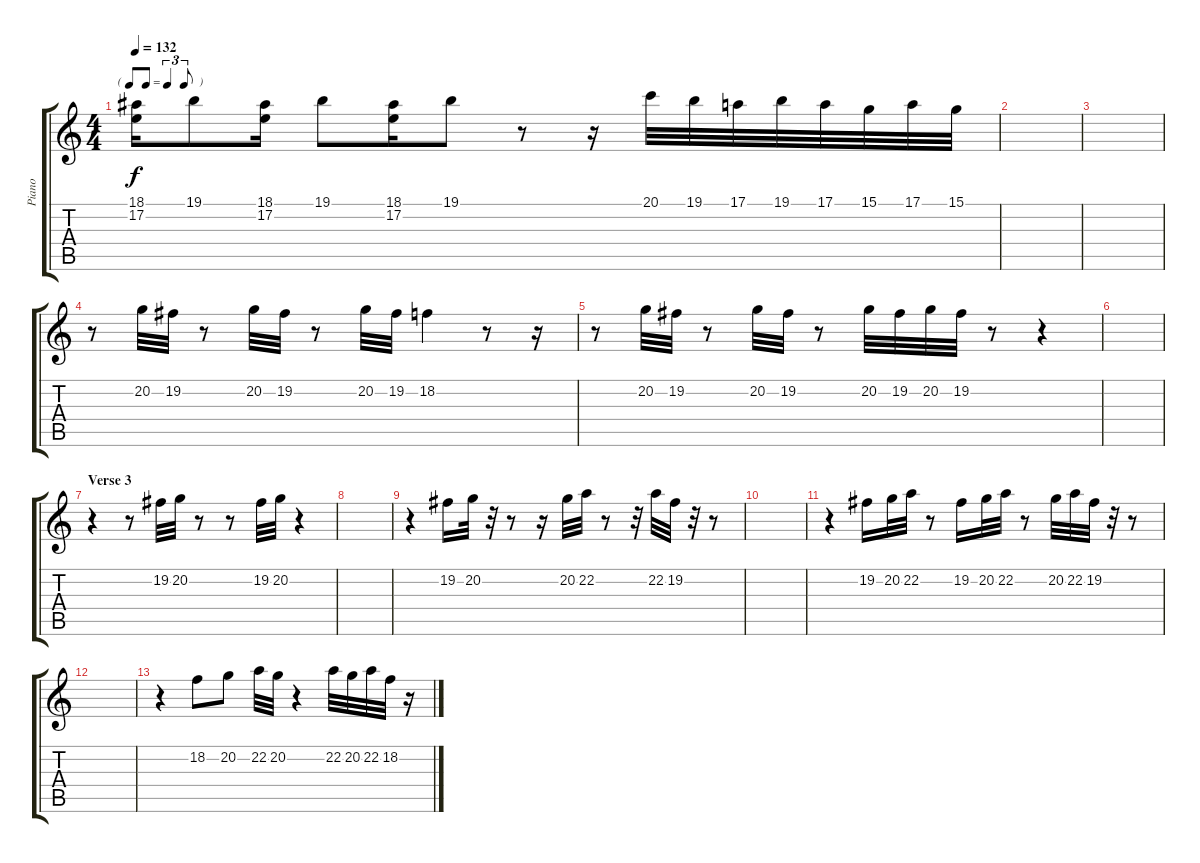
\track ("Piano" "Piano") {instrument electricpiano1}
\staff {score tabs}
\tuning (E4 B3 G3 D3 A2 E2) {hide}
\ts (4 4)
\tf triplet8th
\tempo 132
\clef g2
\ks c
(18.1 17.2).16{dy f} 19.1.8 (18.1 17.2).16 19.1.8 (18.1 17.2).16 19.1.8 r.8 r.16 20.1.32 19.1.32 17.1.32 19.1.32 17.1.32 15.1.32 17.1.32 15.1.32 |
|
|
r.8 20.2.32 19.2.32 r.8 20.2.32 19.2.32 r.8 20.2.32 19.2.32 18.2.4 r.8 r.16 |
r.8{volume 8 instrument electricpiano1} 20.2.32 19.2.32 r.8 20.2.32 19.2.32 r.8 20.2.32 19.2.32 20.2.32 19.2.32 r.8 r.4 |
|
\section ("" "Verse 3")
r.4 r.8 19.2.32 20.2.32 r.8 r.8 19.2.32 20.2.32 r.4 |
|
r.4 19.2.16 20.2.32 r.32 r.8 r.16 20.2.32 22.2.32 r.8 r.32 22.2.32 19.2.32 r.32 r.8 |
|
r.4 19.2.16 20.2.32 22.2.32 r.8 19.2.16 20.2.32 22.2.32 r.8 20.2.32 22.2.32 19.2.32 r.32 r.8 |
|
r.4 18.2.8 20.2.8 22.2.32 20.2.32 r.4 22.2.32 20.2.32 22.2.32 18.2.32 r.16
